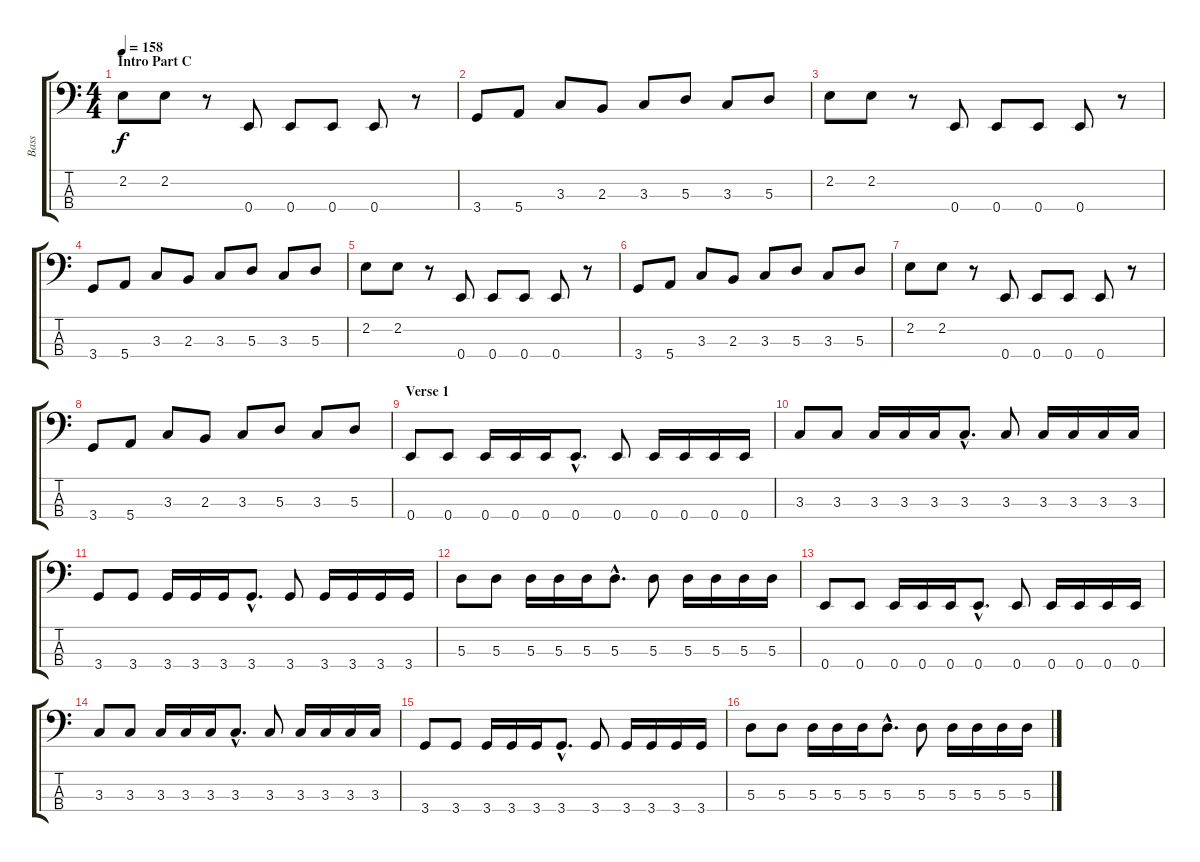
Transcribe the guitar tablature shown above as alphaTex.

\track ("Bass" "Bass") {instrument electricbassfinger}
\staff {score tabs}
\tuning (G2 D2 A1 E1) {hide}
\ts (4 4)
\section ("" "Intro Part C")
\tempo 158
\clef f4
\ks c
2.2.8{dy f} 2.2.8 r.8 0.4.8 0.4.8 0.4.8 0.4.8 r.8 |
3.4.8 5.4.8 3.3.8 2.3.8 3.3.8 5.3.8 3.3.8 5.3.8 |
2.2.8 2.2.8 r.8 0.4.8 0.4.8 0.4.8 0.4.8 r.8 |
3.4.8 5.4.8 3.3.8 2.3.8 3.3.8 5.3.8 3.3.8 5.3.8 |
2.2.8 2.2.8 r.8 0.4.8 0.4.8 0.4.8 0.4.8 r.8 |
3.4.8 5.4.8 3.3.8 2.3.8 3.3.8 5.3.8 3.3.8 5.3.8 |
2.2.8 2.2.8 r.8 0.4.8 0.4.8 0.4.8 0.4.8 r.8 |
3.4.8 5.4.8 3.3.8 2.3.8 3.3.8 5.3.8 3.3.8 5.3.8 |
\section ("" "Verse 1")
0.4.8 0.4.8 0.4.16 0.4.16 0.4.16 0.4{hac}.8{d} 0.4.8 0.4.16 0.4.16 0.4.16 0.4.16 |
3.3.8 3.3.8 3.3.16 3.3.16 3.3.16 3.3{hac}.8{d} 3.3.8 3.3.16 3.3.16 3.3.16 3.3.16 |
3.4.8 3.4.8 3.4.16 3.4.16 3.4.16 3.4{hac}.8{d} 3.4.8 3.4.16 3.4.16 3.4.16 3.4.16 |
5.3.8 5.3.8 5.3.16 5.3.16 5.3.16 5.3{hac}.8{d} 5.3.8 5.3.16 5.3.16 5.3.16 5.3.16 |
0.4.8 0.4.8 0.4.16 0.4.16 0.4.16 0.4{hac}.8{d} 0.4.8 0.4.16 0.4.16 0.4.16 0.4.16 |
3.3.8 3.3.8 3.3.16 3.3.16 3.3.16 3.3{hac}.8{d} 3.3.8 3.3.16 3.3.16 3.3.16 3.3.16 |
3.4.8 3.4.8 3.4.16 3.4.16 3.4.16 3.4{hac}.8{d} 3.4.8 3.4.16 3.4.16 3.4.16 3.4.16 |
5.3.8 5.3.8 5.3.16 5.3.16 5.3.16 5.3{hac}.8{d} 5.3.8 5.3.16 5.3.16 5.3.16 5.3.16
